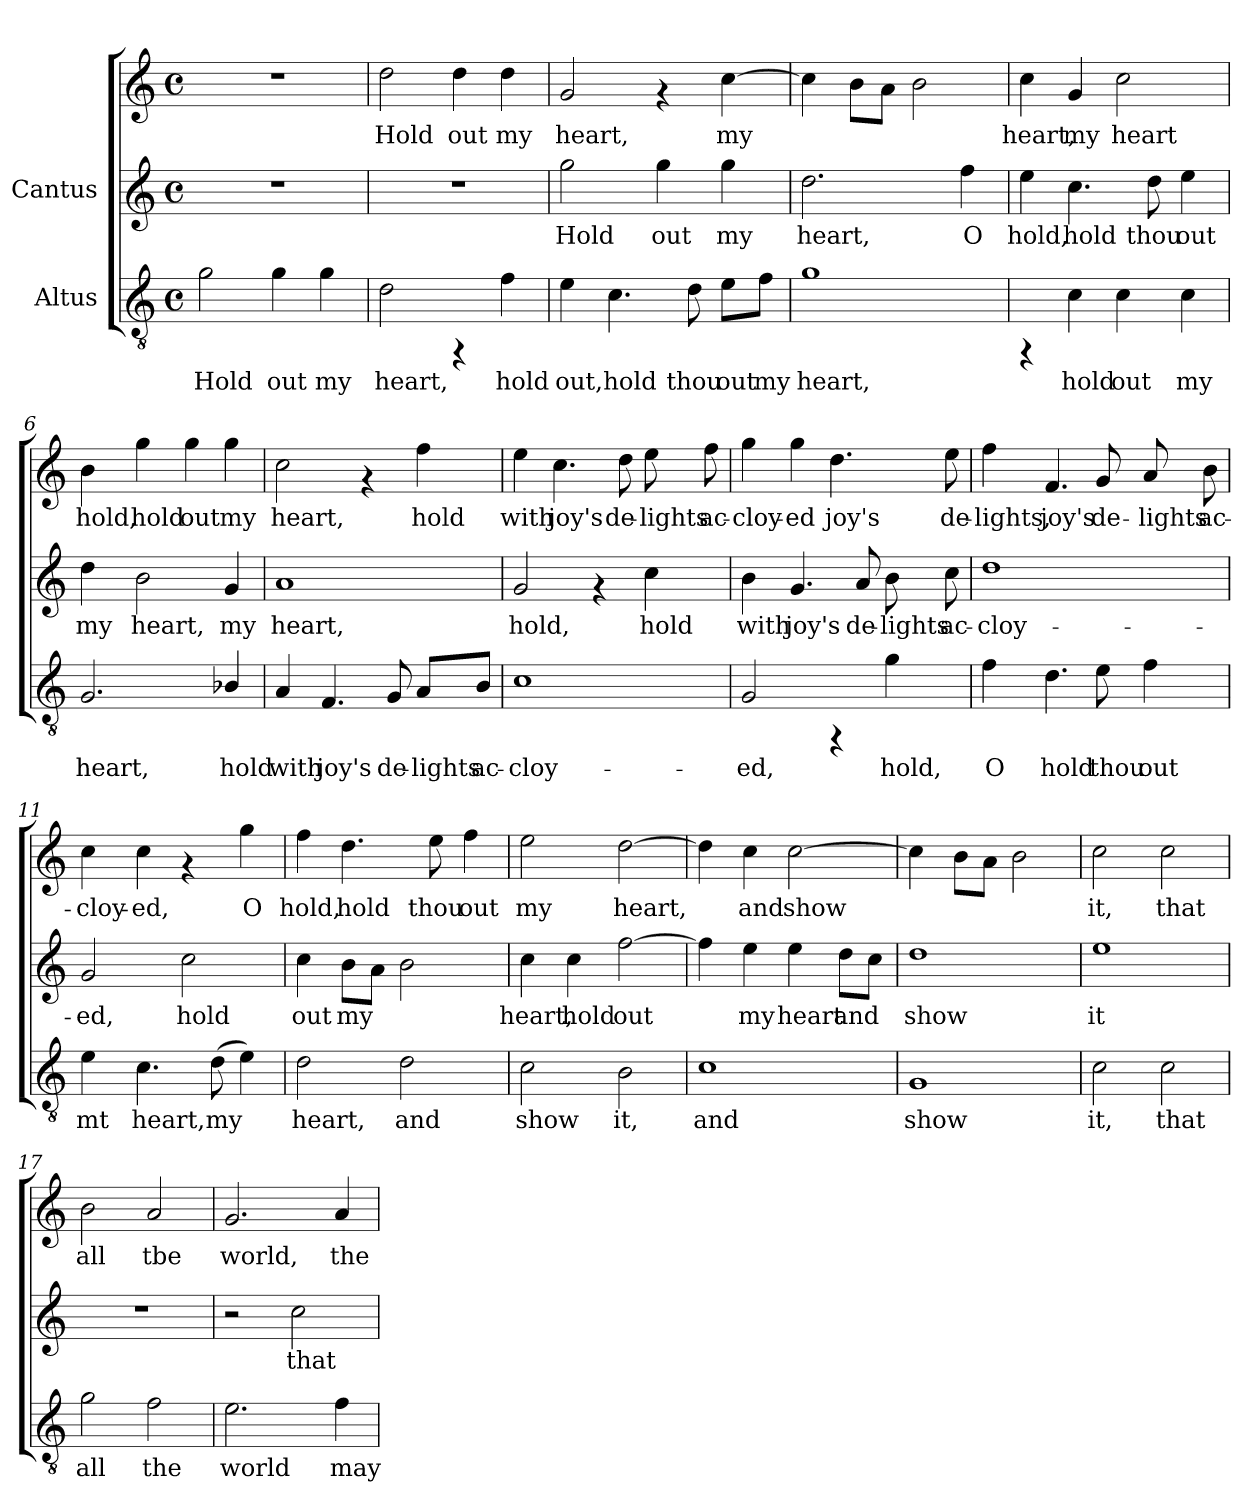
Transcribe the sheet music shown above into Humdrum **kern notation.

**kern	**text	**kern	**text	**kern	**text
*part2	*part2	*part1	*part1	*part1	*part1
*staff3	*staff3	*staff2	*staff2	*staff1	*staff1
*I"Altus	*	*I"Cantus	*	*	*
!!LO:PB:g=z
*stria5	*	*stria5	*	*stria5	*
*clefGv2	*	*clefG2	*	*clefG2	*
*M4/4	*	*M4/4	*	*M4/4	*
*met(c)	*	*met(c)	*	*met(c)	*
*MM144	*	*MM144	*	*MM144	*
=1	=1	=1	=1	=1	=1
!	!LO:LY:b:cj	!	!	!	!
2g\	Hold	1r	.	1r	.
!	!LO:LY:b:cj	!	!	!	!
4g\	out	.	.	.	.
!	!LO:LY:b:cj	!	!	!	!
4g\	my	.	.	.	.
=2	=2	=2	=2	=2	=2
!	!LO:LY:b:cj	!	!	!	!LO:LY:b:cj
2d\	heart,	1r	.	2dd\	Hold
!	!	!	!	!	!LO:LY:b:cj
4rFF	.	.	.	4dd\	out
!	!LO:LY:b:cj	!	!	!	!LO:LY:b:cj
4f\	hold	.	.	4dd\	my
=3	=3	=3	=3	=3	=3
!	!LO:LY:b:cj	!	!LO:LY:b:cj	!	!LO:LY:b:cj
4e\	out,	2gg\	Hold	2g/	heart,
!	!LO:LY:b:cj	!	!	!	!
4.c\	hold	.	.	.	.
!	!	!	!LO:LY:b:cj	!	!
.	.	4gg\	out	4rf	.
!	!LO:LY:b:cj	!	!	!	!
8d\	thou	.	.	.	.
!	!LO:LY:b:cj	!	!LO:LY:b:cj	!	!LO:LY:b:cj
8e\L	out	4gg\	my	[>4cc\	my
!	!LO:LY:b:cj	!	!	!	!
8f\J	my	.	.	.	.
=4	=4	=4	=4	=4	=4
!	!LO:LY:b:cj	!	!LO:LY:b:cj	!	!
1g	heart,	2.dd\	heart,	4cc\]	.
.	.	.	.	8b\L	.
.	.	.	.	8a\J	.
.	.	.	.	2b\	.
!	!	!	!LO:LY:b:cj	!	!
.	.	4ff\	O	.	.
!!LO:LB:g=z
=5	=5	=5	=5	=5	=5
!	!	!	!LO:LY:b:cj	!	!LO:LY:b:cj
4rFF	.	4ee\	hold,	4cc\	heart,
!	!LO:LY:b:cj	!	!LO:LY:b:cj	!	!LO:LY:b:cj
4c\	hold	4.cc\	hold	4g/	my
!	!LO:LY:b:cj	!	!	!	!LO:LY:b:cj
4c\	out	.	.	2cc\	heart
!	!	!	!LO:LY:b:cj	!	!
.	.	8dd\	thou	.	.
!	!LO:LY:b:cj	!	!LO:LY:b:cj	!	!
4c\	my	4ee\	out	.	.
=6	=6	=6	=6	=6	=6
!	!LO:LY:b:cj	!	!LO:LY:b:cj	!	!LO:LY:b:cj
2.G/	heart,	4dd\	my	4b\	hold,
!	!	!	!LO:LY:b:cj	!	!LO:LY:b:cj
.	.	2b\	heart,	4gg\	hold
!	!	!	!	!	!LO:LY:b:cj
.	.	.	.	4gg\	out
!	!LO:LY:b:cj	!	!LO:LY:b:cj	!	!LO:LY:b:cj
4B-X/	hold	4g/	my	4gg\	my
=7	=7	=7	=7	=7	=7
!	!LO:LY:b:cj	!	!LO:LY:b:cj	!	!LO:LY:b:cj
4A/	with	1a	heart,	2cc\	heart,
!	!LO:LY:b:cj	!	!	!	!
4.F/	joy's	.	.	.	.
.	.	.	.	4rf	.
!	!LO:LY:b:cj	!	!	!	!
8G/	de-	.	.	.	.
!	!LO:LY:b:cj	!	!	!	!LO:LY:b:cj
8A/L	-lights	.	.	4ff\	hold
!	!LO:LY:b:cj	!	!	!	!
8B/J	ac-	.	.	.	.
=8	=8	=8	=8	=8	=8
!	!LO:LY:b:cj	!	!LO:LY:b:cj	!	!LO:LY:b:cj
1c	-cloy-	2g/	-hold,	4ee\	with
!	!	!	!	!	!LO:LY:b:cj
.	.	.	.	4.cc\	joy's
.	.	4rf	.	.	.
!	!	!	!	!	!LO:LY:b:cj
.	.	.	.	8dd\	de-
!	!	!	!LO:LY:b:cj	!	!LO:LY:b:cj
.	.	4cc\	hold	8ee\	-lights
!	!	!	!	!	!LO:LY:b:cj
.	.	.	.	8ff\	ac-
!!LO:LB:g=z
=9	=9	=9	=9	=9	=9
!	!LO:LY:b:cj	!	!LO:LY:b:cj	!	!LO:LY:b:cj
2G/	-ed,	4b\	-with	4gg\	cloy-
!	!	!	!LO:LY:b:cj	!	!LO:LY:b:cj
.	.	4.g/	joy's	4gg\	-ed
!	!	!	!	!	!LO:LY:b:cj
4rFF	.	.	.	4.dd\	joy's
!	!	!	!LO:LY:b:cj	!	!
.	.	8a/	de-	.	.
!	!LO:LY:b:cj	!	!LO:LY:b:cj	!	!
4g\	hold,	8b\	-lights	.	.
!	!	!	!LO:LY:b:cj	!	!LO:LY:b:cj
.	.	8cc\	ac-	8ee\	de-
=10	=10	=10	=10	=10	=10
!	!LO:LY:b:cj	!	!LO:LY:b:cj	!	!LO:LY:b:cj
4f\	O	1dd	-cloy-	4ff\	-lights,
!	!LO:LY:b:cj	!	!	!	!LO:LY:b:cj
4.d\	hold	.	.	4.f/	joy's
!	!LO:LY:b:cj	!	!	!	!LO:LY:b:cj
8e\	thou	.	.	8g/	de-
!	!LO:LY:b:cj	!	!	!	!LO:LY:b:cj
4f\	out	.	.	8a/	-lights
!	!	!	!	!	!LO:LY:b:cj
.	.	.	.	8b\	ac-
=11	=11	=11	=11	=11	=11
!	!LO:LY:b:cj	!	!LO:LY:b:cj	!	!LO:LY:b:cj
4e\	mt	2g/	ed,	4cc\	-cloy-
!	!LO:LY:b:cj	!	!	!	!LO:LY:b:cj
4.c\	heart,	.	.	4cc\	-ed,
!	!	!	!LO:LY:b:cj	!	!
.	.	2cc\	hold	4rf	.
!	!LO:LY:b:cj	!	!	!	!
(>8d\	my	.	.	.	.
!	!LO:LY:b:cj	!	!	!	!LO:LY:b:cj
4e\)	.	.	.	4gg\	O
=12	=12	=12	=12	=12	=12
!	!LO:LY:b:cj	!	!LO:LY:b:cj	!	!LO:LY:b:cj
2d\	heart,	4cc\	out	4ff\	hold,
!	!	!	!LO:LY:b:cj	!	!LO:LY:b:cj
.	.	8b\L	my	4.dd\	hold
!	!	!	!LO:LY:b:cj	!	!
.	.	8a\J	.	.	.
!	!LO:LY:b:cj	!	!LO:LY:b:cj	!	!
2d\	and	2b\	.	.	.
!	!	!	!	!	!LO:LY:b:cj
.	.	.	.	8ee\	thou
!	!	!	!	!	!LO:LY:b:cj
.	.	.	.	4ff\	out
!!LO:LB:g=z
=13	=13	=13	=13	=13	=13
!	!LO:LY:b:cj	!	!LO:LY:b:cj	!	!LO:LY:b:cj
2c\	show	4cc\	heart,	2ee\	my
!	!	!	!LO:LY:b:cj	!	!
.	.	4cc\	hold	.	.
!	!LO:LY:b:cj	!	!LO:LY:b:cj	!	!LO:LY:b:cj
2B\	it,	[>2ff\	out	[>2dd\	heart,
=14	=14	=14	=14	=14	=14
!	!LO:LY:b:cj	!	!LO:LY:b:cj	!	!LO:LY:b:cj
1c	and	4ff\]	.	4dd\]	.
!	!	!	!LO:LY:b:cj	!	!LO:LY:b:cj
.	.	4ee\	my	4cc\	and
!	!	!	!LO:LY:b:cj	!	!LO:LY:b:cj
.	.	4ee\	heart	[>2cc\	show
!	!	!	!LO:LY:b:cj	!	!
.	.	8dd\L	and	.	.
!	!	!	!LO:LY:b:cj	!	!
.	.	8cc\J	.	.	.
=15	=15	=15	=15	=15	=15
!	!LO:LY:b:cj	!	!LO:LY:b:cj	!	!
1G	show	1dd	show	4cc\]	.
.	.	.	.	8b\L	.
.	.	.	.	8a\J	.
.	.	.	.	2b\	.
=16	=16	=16	=16	=16	=16
!	!LO:LY:b:cj	!	!LO:LY:b:cj	!	!LO:LY:b:cj
2c\	it,	1ee	it	2cc\	it,
!	!LO:LY:b:cj	!	!	!	!LO:LY:b:cj
2c\	that	.	.	2cc\	that
=17	=17	=17	=17	=17	=17
!	!LO:LY:b:cj	!	!	!	!LO:LY:b:cj
2g\	all	1r	.	2b\	all
!	!LO:LY:b:cj	!	!	!	!LO:LY:b:cj
2f\	the	.	.	2a/	tbe
=18	=18	=18	=18	=18	=18
!	!LO:LY:b:cj	!	!	!	!LO:LY:b:cj
2.e\	world	2r	.	2.g/	world,
!	!	!	!LO:LY:b:cj	!	!
.	.	2cc\	that	.	.
!	!LO:LY:b:cj	!	!	!	!LO:LY:b:cj
4f\	may	.	.	4a/	the
=	=	=	=	=	=
*-	*-	*-	*-	*-	*-
